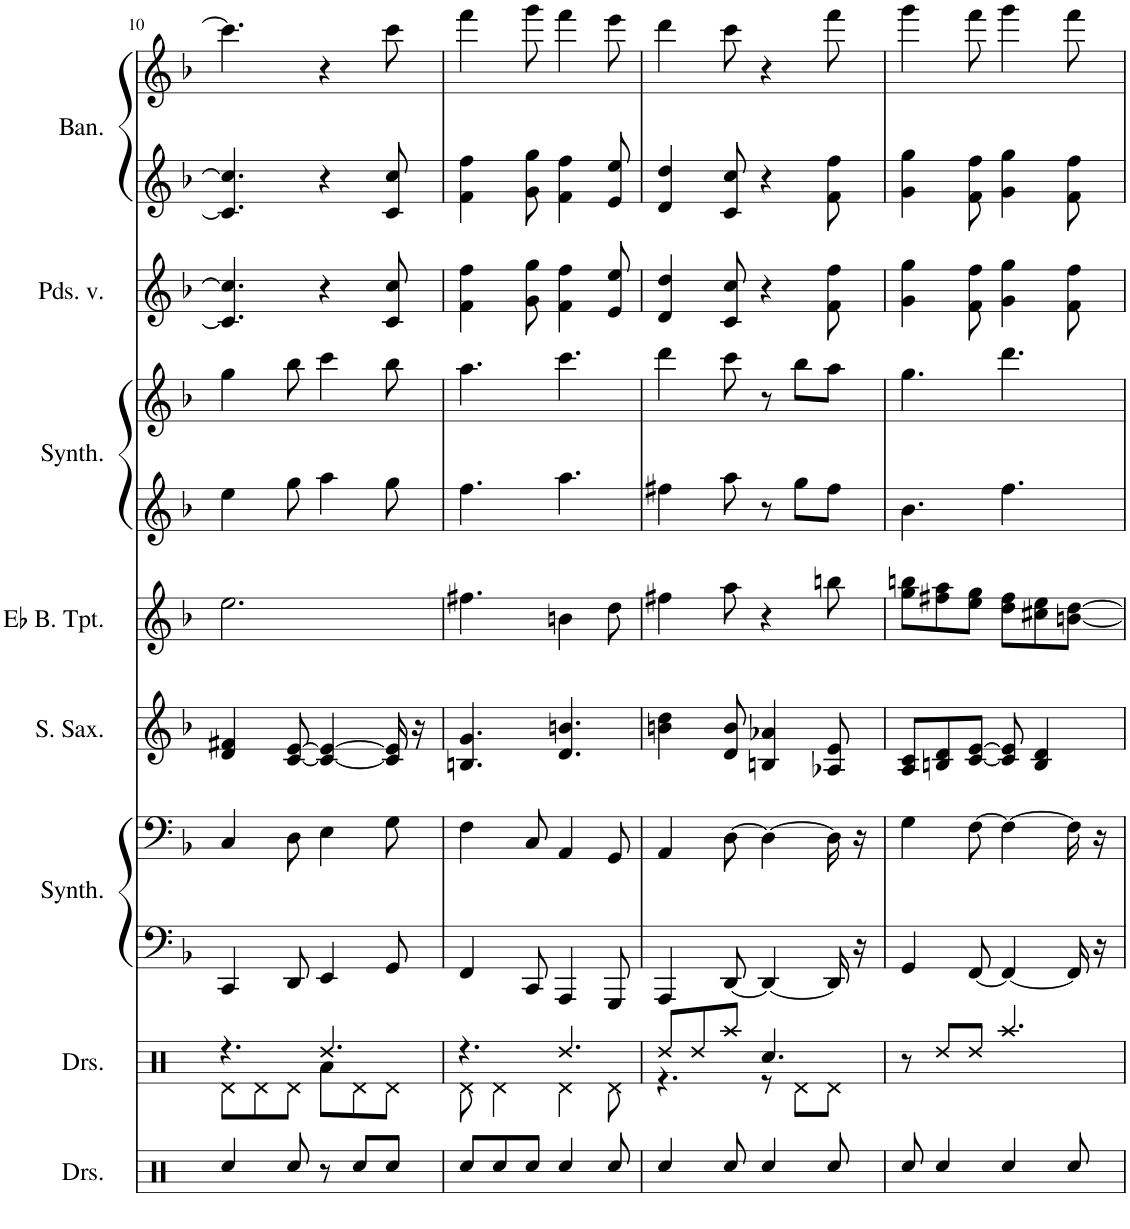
**kern	**kern	**kern	**kern	**kern	**kern	**kern	**kern	**kern	**kern	**kern
*part8	*part7	*part6	*part6	*part5	*part4	*part3	*part3	*part2	*part1	*part1
*staff11	*staff10	*staff9	*staff8	*staff7	*staff6	*staff5	*staff4	*staff3	*staff2	*staff1
*I"Drumset	*I"Drumset	*I"Brass Synthesizer	*	*I"Soprano Saxophone	*I"Eb Bass Trumpet	*I"Pad Synthesizer	*	*I"Pardessus de viole	*I"Bandoneon	*
*I'Drs.	*I'Drs.	*I'Synth.	*	*I'S. Sax.	*I'Eb B. Tpt.	*I'Synth.	*	*I'Pds. v.	*I'Ban.	*
!!LO:PB:g=z
*clefX	*clefX	*clefF4	*clefF4	*clefG2	*clefG2	*clefG2	*clefG2	*clefG2	*clefG2	*clefG2
*	*	*	*	*Trd1c2	*Trd5c9	*	*	*	*	*
*k[]	*k[]	*k[b-]	*k[b-]	*k[b-]	*k[b-]	*k[b-]	*k[b-]	*k[b-]	*k[b-]	*k[b-]
*M6/8	*M6/8	*M6/8	*M6/8	*M6/8	*M6/8	*M6/8	*M6/8	*M6/8	*M6/8	*M6/8
=10	=10	=10	=10	=10	=10	=10	=10	=10	=10	=10
*	*^	*	*	*	*	*	*	*	*	*
4Rcc/	4.r	8Rd\L	4CC/	4C/	4d/ 4f#X/	2.ee\	4ee\	4gg\	4.c/] 4.cc/]	4.c/] 4.cc/]	4.ccc\]
.	.	8Rd\	.	.	.	.	.	.	.	.	.
8Rcc/	.	8Rd\J	8DD/	8D\	[8c/ [8e/	.	8gg\	8bb-\	.	.	.
8r	4.Rdd/	8Ra\L	4EE/	4E\	4c/_ 4e/_	.	4aa\	4ccc\	4r	4r	4r
8Rcc/L	.	8Rd\	.	.	.	.	.	.	.	.	.
8Rcc/J	.	8Rd\J	8GG/	8G\	16c/] 16e/]	.	8gg\	8bb-\	8c/ 8cc/	8c/ 8cc/	8ccc\
.	.	.	.	.	16r	.	.	.	.	.	.
=11	=11	=11	=11	=11	=11	=11	=11	=11	=11	=11	=11
8Rcc/L	4.r	8Rd\	4FF/	4F\	4.Bn/ 4.g/	4.ff#X\	4.ff\	4.aa\	4f\ 4ff\	4f\ 4ff\	4fff\
8Rcc/	.	4Rd\	.	.	.	.	.	.	.	.	.
8Rcc/J	.	.	8CC/	8C/	.	.	.	.	8g\ 8gg\	8g\ 8gg\	8ggg\
4Rcc/	4.Rdd/	4Rd\	4AAA/	4AA/	4.d/ 4.bn/	4bn\	4.aa\	4.ccc\	4f\ 4ff\	4f\ 4ff\	4fff\
8Rcc/	.	8Rd\	8GGG/	8GG/	.	8dd\	.	.	8e/ 8ee/	8e/ 8ee/	8eee\
=12	=12	=12	=12	=12	=12	=12	=12	=12	=12	=12	=12
4Rcc/	8Rdd/L	4.r	4AAA/	4AA/	4bn\ 4dd\	4ff#X\	4ff#X\	4ddd\	4d/ 4dd/	4d/ 4dd/	4ddd\
.	8Rdd/	.	.	.	.	.	.	.	.	.	.
8Rcc/	8Raa/J	.	[8DD/	[8D\	8d/ 8b/	8aa\	8aa\	8ccc\	8c/ 8cc/	8c/ 8cc/	8ccc\
4Rcc/	4.Rcc/	8r	4DD/_	4D\_	4Bn/ 4a-X/	4r	8r	8r	4r	4r	4r
.	.	8Rd\L	.	.	.	.	8gg\L	8bb-\L	.	.	.
8Rcc/	.	8Rd\J	16DD/]	16D\]	8A-X/ 8e/	8bbn\	8ff#\J	8aa\J	8f\ 8ff\	8f\ 8ff\	8fff\
.	.	.	16r	16r	.	.	.	.	.	.	.
*	*v	*v	*	*	*	*	*	*	*	*	*
=13	=13	=13	=13	=13	=13	=13	=13	=13	=13	=13
8Rcc/	8r	4GG/	4G\	8A/ 8c/L	8gg\ 8bbn\L	4.b-\	4.gg\	4g\ 4gg\	4g\ 4gg\	4ggg\
4Rcc/	8Rdd/L	.	.	8Bn/ 8d/	8ff#X\ 8aa\	.	.	.	.	.
.	8Rdd/J	[8FF/	[8F\	[8c/ [8e/J	8ee\ 8gg\J	.	.	8f\ 8ff\	8f\ 8ff\	8fff\
4Rcc/	4.Raa/	4FF/_	4F\_	8c/] 8e/]	8dd\ 8ff#\L	4.ff\	4.ddd\	4g\ 4gg\	4g\ 4gg\	4ggg\
.	.	.	.	4B/ 4d/	8cc#X\ 8ee\	.	.	.	.	.
8Rcc/	.	16FF/]	16F\]	.	[8bn\ [8dd\J	.	.	8f\ 8ff\	8f\ 8ff\	8fff\
.	.	16r	16r	.	.	.	.	.	.	.
=	=	=	=	=	=	=	=	=	=	=
*-	*-	*-	*-	*-	*-	*-	*-	*-	*-	*-
